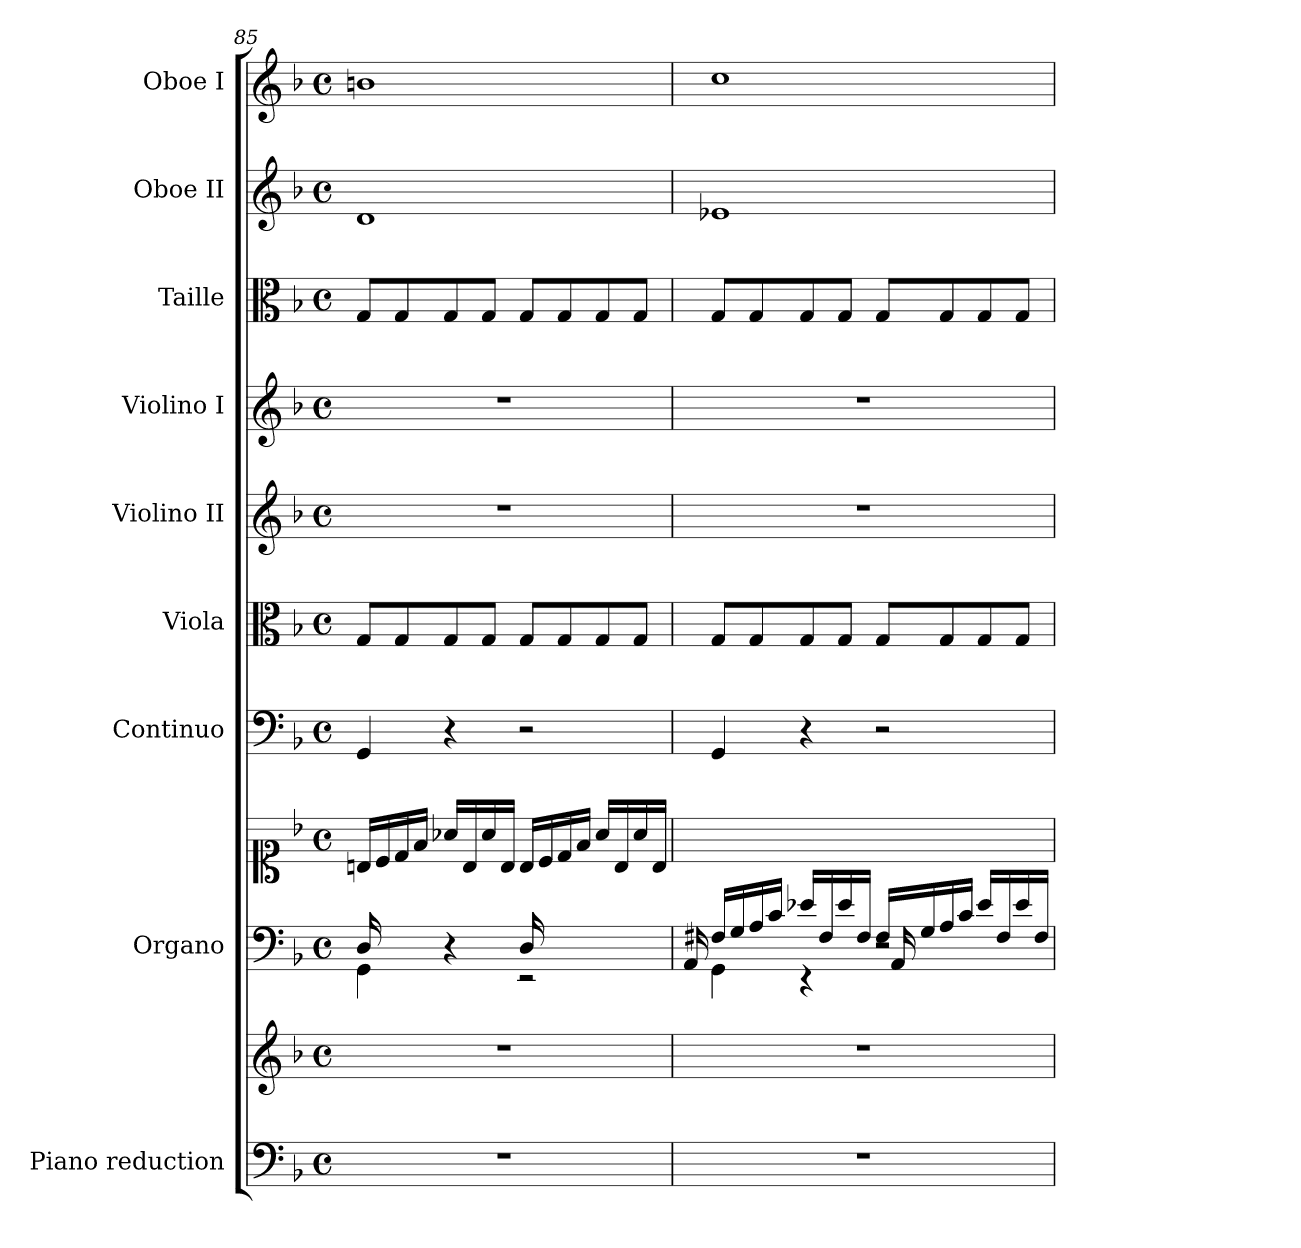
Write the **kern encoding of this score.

**kern	**kern	**kern	**kern	**kern	**kern	**kern	**kern	**kern	**kern	**kern
*part9	*part9	*part8	*part8	*part7	*part6	*part5	*part4	*part3	*part2	*part1
*staff11	*staff10	*staff9	*staff8	*staff7	*staff6	*staff5	*staff4	*staff3	*staff2	*staff1
*I"Piano reduction	*	*I"Organo	*	*I"Continuo	*I"Viola	*I"Violino II	*I"Violino I	*I"Taille	*I"Oboe II	*I"Oboe I
*I'Pno	*	*	*	*	*I'Vla	*I'Vln	*I'Vln	*	*I'Ob	*I'Ob
!!LO:PB:g=z
*clefF4	*clefG2	*clefF4	*clefC1	*clefF4	*clefC3	*clefG2	*clefG2	*clefC3	*clefG2	*clefG2
*k[b-]	*k[b-]	*k[b-]	*k[b-]	*k[b-]	*k[b-]	*k[b-]	*k[b-]	*k[b-]	*k[b-]	*k[b-]
*M4/4	*M4/4	*M4/4	*M4/4	*M4/4	*M4/4	*M4/4	*M4/4	*M4/4	*M4/4	*M4/4
*met(c)	*met(c)	*met(c)	*met(c)	*met(c)	*met(c)	*met(c)	*met(c)	*met(c)	*met(c)	*met(c)
=85	=85	=85	=85	=85	=85	=85	=85	=85	=85	=85
*	*	*^	*	*	*	*	*	*	*	*
1r	1r	16D/	4GG\	16Bn/LL	4GG/	8G/L	1r	1r	8G/L	1d	1bn
.	.	16ryy	.	16c/	.	.	.	.	.	.	.
.	.	8ryy	.	16d/	.	8G/	.	.	8G/	.	.
.	.	.	.	16f/JJ	.	.	.	.	.	.	.
.	.	4ryy	4r	16a-X/LL	4r	8G/	.	.	8G/	.	.
.	.	.	.	16B/	.	.	.	.	.	.	.
.	.	.	.	16a-/	.	8G/J	.	.	8G/J	.	.
.	.	.	.	16B/JJ	.	.	.	.	.	.	.
.	.	16D/	2r	16B/LL	2r	8G/L	.	.	8G/L	.	.
.	.	16ryy	.	16c/	.	.	.	.	.	.	.
.	.	8ryy	.	16d/	.	8G/	.	.	8G/	.	.
.	.	.	.	16f/JJ	.	.	.	.	.	.	.
.	.	4ryy	.	16a-/LL	.	8G/	.	.	8G/	.	.
.	.	.	.	16B/	.	.	.	.	.	.	.
.	.	.	.	16a-/	.	8G/J	.	.	8G/J	.	.
.	.	.	.	16B/JJ	.	.	.	.	.	.	.
=86	=86	=86	=86	=86	=86	=86	=86	=86	=86	=86	=86
*	*	*	*^	*	*	*	*	*	*	*	*
1r	1r	16F#X/LL	4GG\	16AA/	1ryy	4GG/	8G/L	1r	1r	8G/L	1e-X	1cc
.	.	16G/	.	16ryy	.	.	.	.	.	.	.	.
.	.	16A/	.	8ryy	.	.	8G/	.	.	8G/	.	.
.	.	16c/JJ	.	.	.	.	.	.	.	.	.	.
.	.	16e-X/LL	4r	4ryy	.	4r	8G/	.	.	8G/	.	.
.	.	16F#/	.	.	.	.	.	.	.	.	.	.
.	.	16e-/	.	.	.	.	8G/J	.	.	8G/J	.	.
.	.	16F#/JJ	.	.	.	.	.	.	.	.	.	.
.	.	16F#/LL	2r	16AA/	.	2r	8G/L	.	.	8G/L	.	.
.	.	16G/	.	16ryy	.	.	.	.	.	.	.	.
.	.	16A/	.	8ryy	.	.	8G/	.	.	8G/	.	.
.	.	16c/JJ	.	.	.	.	.	.	.	.	.	.
.	.	16e-/LL	.	4ryy	.	.	8G/	.	.	8G/	.	.
.	.	16F#/	.	.	.	.	.	.	.	.	.	.
.	.	16e-/	.	.	.	.	8G/J	.	.	8G/J	.	.
.	.	16F#/JJ	.	.	.	.	.	.	.	.	.	.
*	*	*v	*v	*v	*	*	*	*	*	*	*	*
=	=	=	=	=	=	=	=	=	=	=
*-	*-	*-	*-	*-	*-	*-	*-	*-	*-	*-
